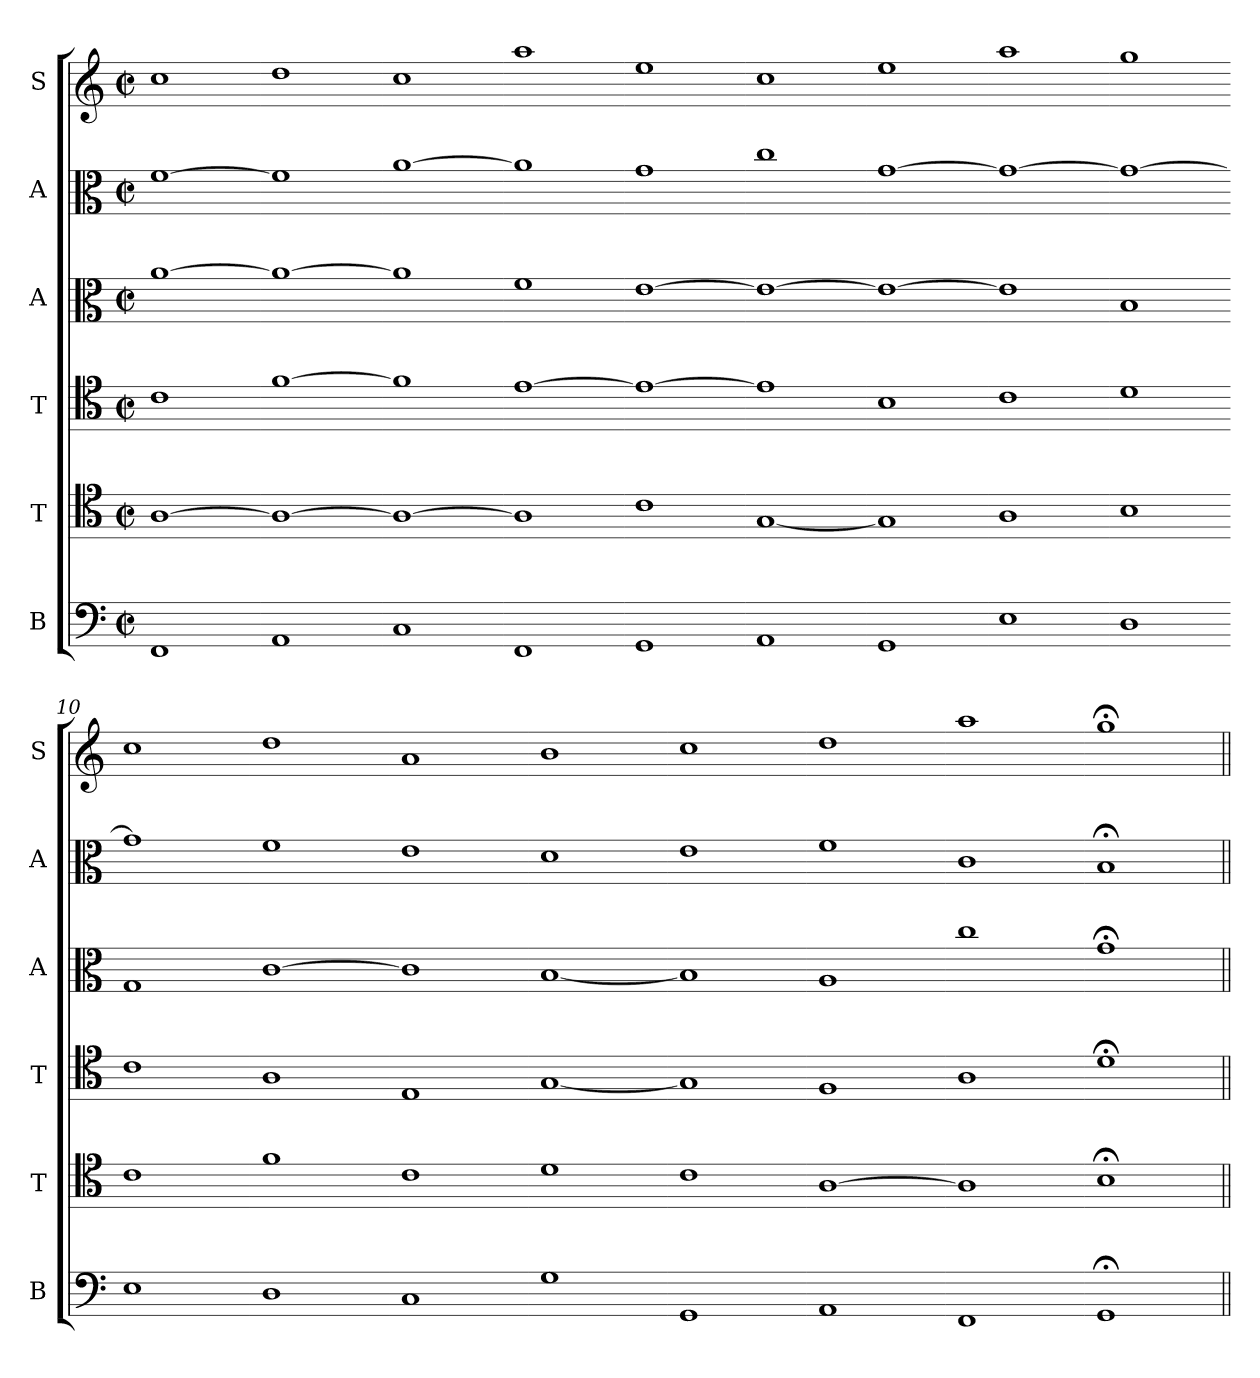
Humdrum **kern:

**kern	**kern	**kern	**kern	**kern	**kern
*part6	*part5	*part4	*part3	*part2	*part1
*staff6	*staff5	*staff4	*staff3	*staff2	*staff1
*I"B	*I"T	*I"T	*I"A	*I"A	*I"S
*I'B	*I'T	*I'T	*I'A	*I'A	*I'S
*clefF4	*clefC4	*clefC4	*clefC3	*clefC3	*clefG2
*k[]	*k[]	*k[]	*k[]	*k[]	*k[]
*M2/2	*M2/2	*M2/2	*M2/2	*M2/2	*M2/2
*met(c|)	*met(c|)	*met(c|)	*met(c|)	*met(c|)	*met(c|)
*MM208	*MM208	*MM208	*MM208	*MM208	*MM208
=1	=1	=1	=1	=1	=1
1FF	[1A	1c	[1a	[1f	1cc
=2-	=2-	=2-	=2-	=2-	=2-
1AA	1A_	[1f	1a_	1f]	1dd
=3-	=3-	=3-	=3-	=3-	=3-
1C	1A_	1f]	1a]	[1a	1cc
=4-	=4-	=4-	=4-	=4-	=4-
1FF	1A]	[1e	1f	1a]	1aa
=5-	=5-	=5-	=5-	=5-	=5-
1GG	1c	1e_	[1e	1g	1ee
=6-	=6-	=6-	=6-	=6-	=6-
1AA	[1G	1e]	1e_	1cc	1cc
=7-	=7-	=7-	=7-	=7-	=7-
1GG	1G]	1B	1e_	[1g	1ee
=8-	=8-	=8-	=8-	=8-	=8-
1E	1A	1c	1e]	1g_	1aa
=9-	=9-	=9-	=9-	=9-	=9-
1D	1B	1d	1B	1g_	1gg
=10-	=10-	=10-	=10-	=10-	=10-
1E	1c	1c	1G	1g]	1cc
=11-	=11-	=11-	=11-	=11-	=11-
1D	1f	1A	[1c	1f	1dd
=12-	=12-	=12-	=12-	=12-	=12-
1C	1c	1E	1c]	1e	1a
=13-	=13-	=13-	=13-	=13-	=13-
1G	1d	[1G	[1B	1d	1b
=14-	=14-	=14-	=14-	=14-	=14-
1GG	1c	1G]	1B]	1e	1cc
=15-	=15-	=15-	=15-	=15-	=15-
1AA	[1A	1F	1A	1f	1dd
=16-	=16-	=16-	=16-	=16-	=16-
1FF	1A]	1A	1cc	1c	1aa
=17-	=17-	=17-	=17-	=17-	=17-
1GG;<	1B;<	1d;<	1g;<	1B;	1gg;<
=||	=||	=||	=||	=||	=||
*-	*-	*-	*-	*-	*-
